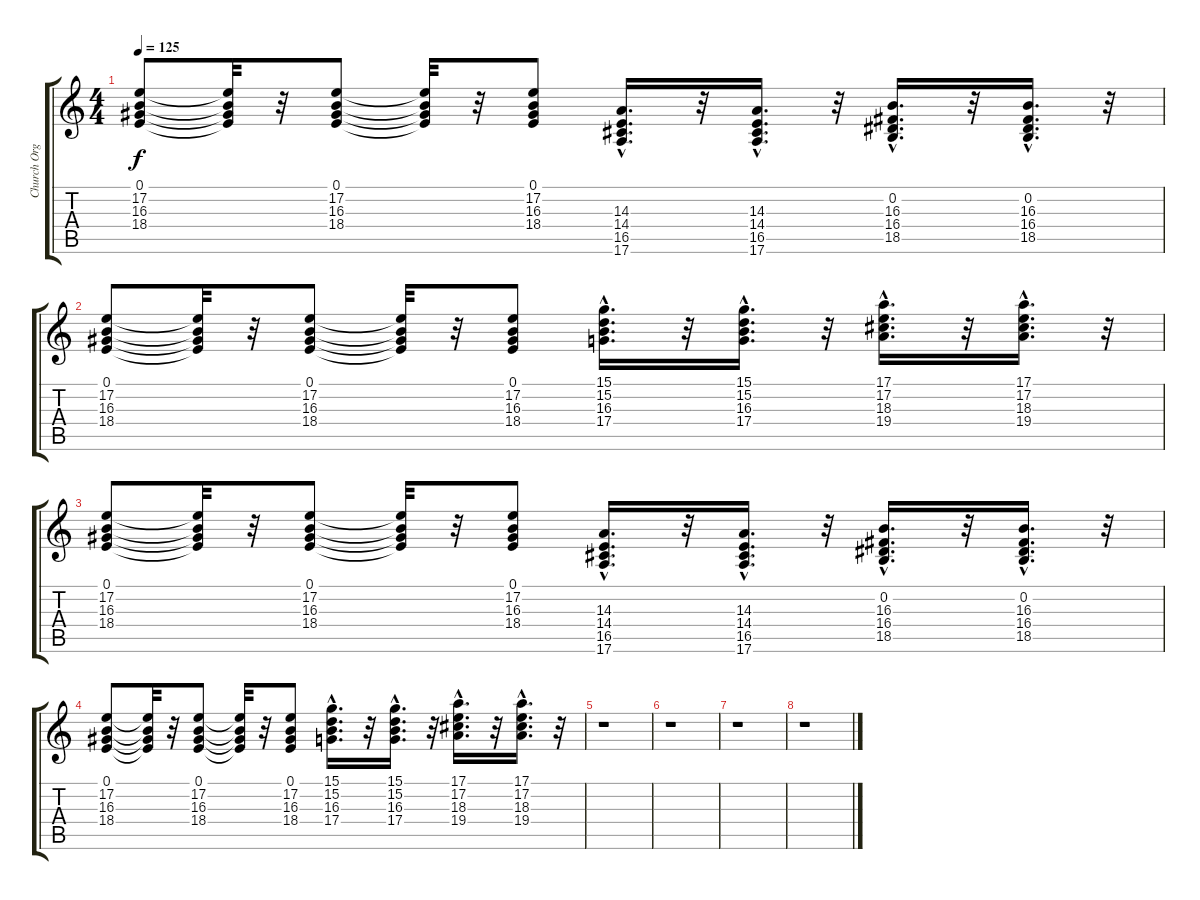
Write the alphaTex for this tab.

\track ("Church Organ" "Church Org") {instrument churchorgan}
\staff {score tabs}
\tuning (E4 B3 G3 D3 A2 E2) {hide}
\ts (4 4)
\tempo 125
\clef g2
\ks c
(0.1 17.2 16.3 18.4).8{dy f} (0.1{t} 17.2{t} 16.3{t} 18.4{t}).32 r.32 (0.1 17.2 16.3 18.4).8 (0.1{t} 17.2{t} 16.3{t} 18.4{t}).32 r.32 (0.1 17.2 16.3 18.4).8 (14.3{hac} 14.4{hac} 16.5{hac} 17.6{hac}).16{d} r.32 (14.3{hac} 14.4{hac} 16.5{hac} 17.6{hac}).16{d} r.32 (0.2{hac} 16.3{hac} 16.4{hac} 18.5{hac}).16{d} r.32 (0.2{hac} 16.3{hac} 16.4{hac} 18.5{hac}).16{d} r.32 |
(0.1 17.2 16.3 18.4).8 (0.1{t} 17.2{t} 16.3{t} 18.4{t}).32 r.32 (0.1 17.2 16.3 18.4).8 (0.1{t} 17.2{t} 16.3{t} 18.4{t}).32 r.32 (0.1 17.2 16.3 18.4).8 (15.1{hac} 15.2{hac} 16.3{hac} 17.4{hac}).16{d} r.32 (15.1{hac} 15.2{hac} 16.3{hac} 17.4{hac}).16{d} r.32 (17.1{hac} 17.2{hac} 18.3{hac} 19.4{hac}).16{d} r.32 (17.1{hac} 17.2{hac} 18.3{hac} 19.4{hac}).16{d} r.32 |
(0.1 17.2 16.3 18.4).8 (0.1{t} 17.2{t} 16.3{t} 18.4{t}).32 r.32 (0.1 17.2 16.3 18.4).8 (0.1{t} 17.2{t} 16.3{t} 18.4{t}).32 r.32 (0.1 17.2 16.3 18.4).8 (14.3{hac} 14.4{hac} 16.5{hac} 17.6{hac}).16{d} r.32 (14.3{hac} 14.4{hac} 16.5{hac} 17.6{hac}).16{d} r.32 (0.2{hac} 16.3{hac} 16.4{hac} 18.5{hac}).16{d} r.32 (0.2{hac} 16.3{hac} 16.4{hac} 18.5{hac}).16{d} r.32 |
(0.1 17.2 16.3 18.4).8 (0.1{t} 17.2{t} 16.3{t} 18.4{t}).32 r.32 (0.1 17.2 16.3 18.4).8 (0.1{t} 17.2{t} 16.3{t} 18.4{t}).32 r.32 (0.1 17.2 16.3 18.4).8 (15.1{hac} 15.2{hac} 16.3{hac} 17.4{hac}).16{d} r.32 (15.1{hac} 15.2{hac} 16.3{hac} 17.4{hac}).16{d} r.32 (17.1{hac} 17.2{hac} 18.3{hac} 19.4{hac}).16{d} r.32 (17.1{hac} 17.2{hac} 18.3{hac} 19.4{hac}).16{d} r.32 |
r.1 |
r.1 |
r.1 |
r.1
